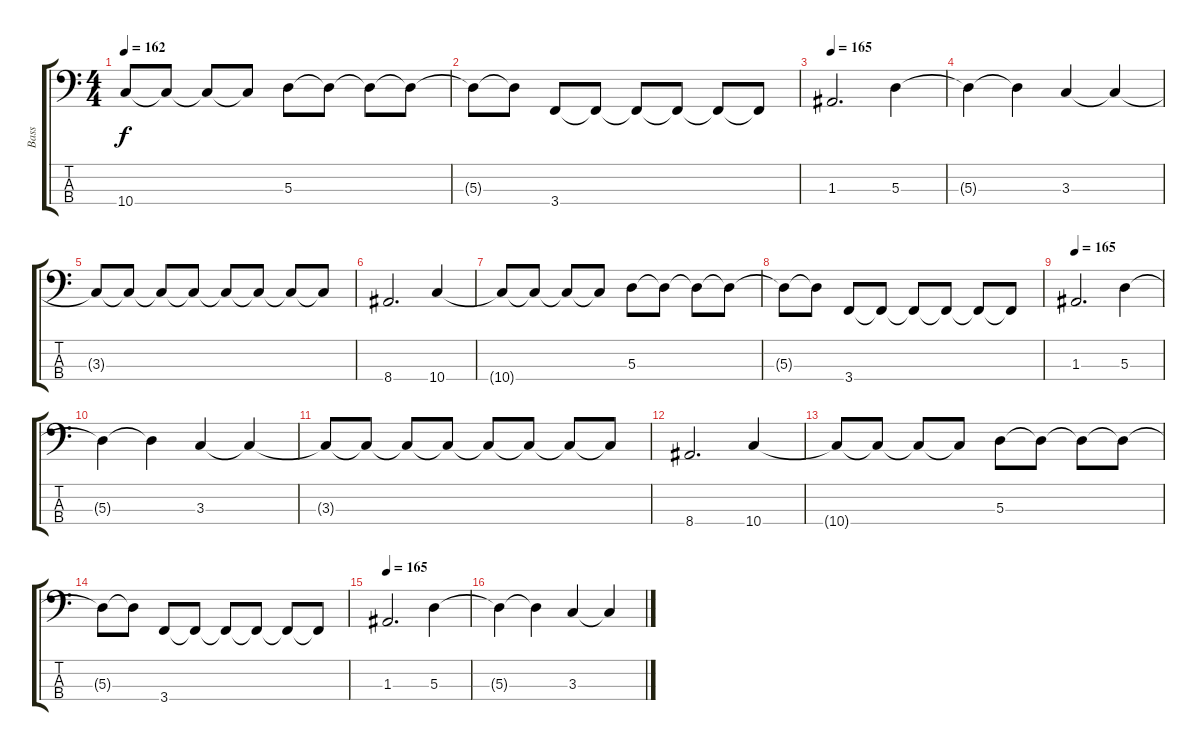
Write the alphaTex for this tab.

\track ("Bass" "Bass") {instrument electricbassfinger}
\staff {score tabs}
\tuning (G2 D2 A1 D1) {hide}
\ts (4 4)
\tempo 162
\clef f4
\ks c
10.4{t}.8{dy f} 10.4{t}.8 10.4{t}.8 10.4{t}.8 5.3.8 5.3{t}.8 5.3{t}.8 5.3{t}.8 |
5.3{t}.8 5.3{t}.8 3.4.8 3.4{t}.8 3.4{t}.8 3.4{t}.8 3.4{t}.8 3.4{t}.8 |
\tempo 165
1.3.2{d} 5.3.4 |
5.3{t}.4 5.3{t}.4 3.3.4 3.3{t}.4 |
3.3{t}.8 3.3{t}.8 3.3{t}.8 3.3{t}.8 3.3{t}.8 3.3{t}.8 3.3{t}.8 3.3{t}.8 |
8.4.2{d} 10.4.4 |
10.4{t}.8 10.4{t}.8 10.4{t}.8 10.4{t}.8 5.3.8 5.3{t}.8 5.3{t}.8 5.3{t}.8 |
5.3{t}.8 5.3{t}.8 3.4.8 3.4{t}.8 3.4{t}.8 3.4{t}.8 3.4{t}.8 3.4{t}.8 |
\tempo 165
1.3.2{d} 5.3.4 |
5.3{t}.4 5.3{t}.4 3.3.4 3.3{t}.4 |
3.3{t}.8 3.3{t}.8 3.3{t}.8 3.3{t}.8 3.3{t}.8 3.3{t}.8 3.3{t}.8 3.3{t}.8 |
8.4.2{d} 10.4.4 |
10.4{t}.8 10.4{t}.8 10.4{t}.8 10.4{t}.8 5.3.8 5.3{t}.8 5.3{t}.8 5.3{t}.8 |
5.3{t}.8 5.3{t}.8 3.4.8 3.4{t}.8 3.4{t}.8 3.4{t}.8 3.4{t}.8 3.4{t}.8 |
\tempo 165
1.3.2{d} 5.3.4 |
5.3{t}.4 5.3{t}.4 3.3.4 3.3{t}.4
